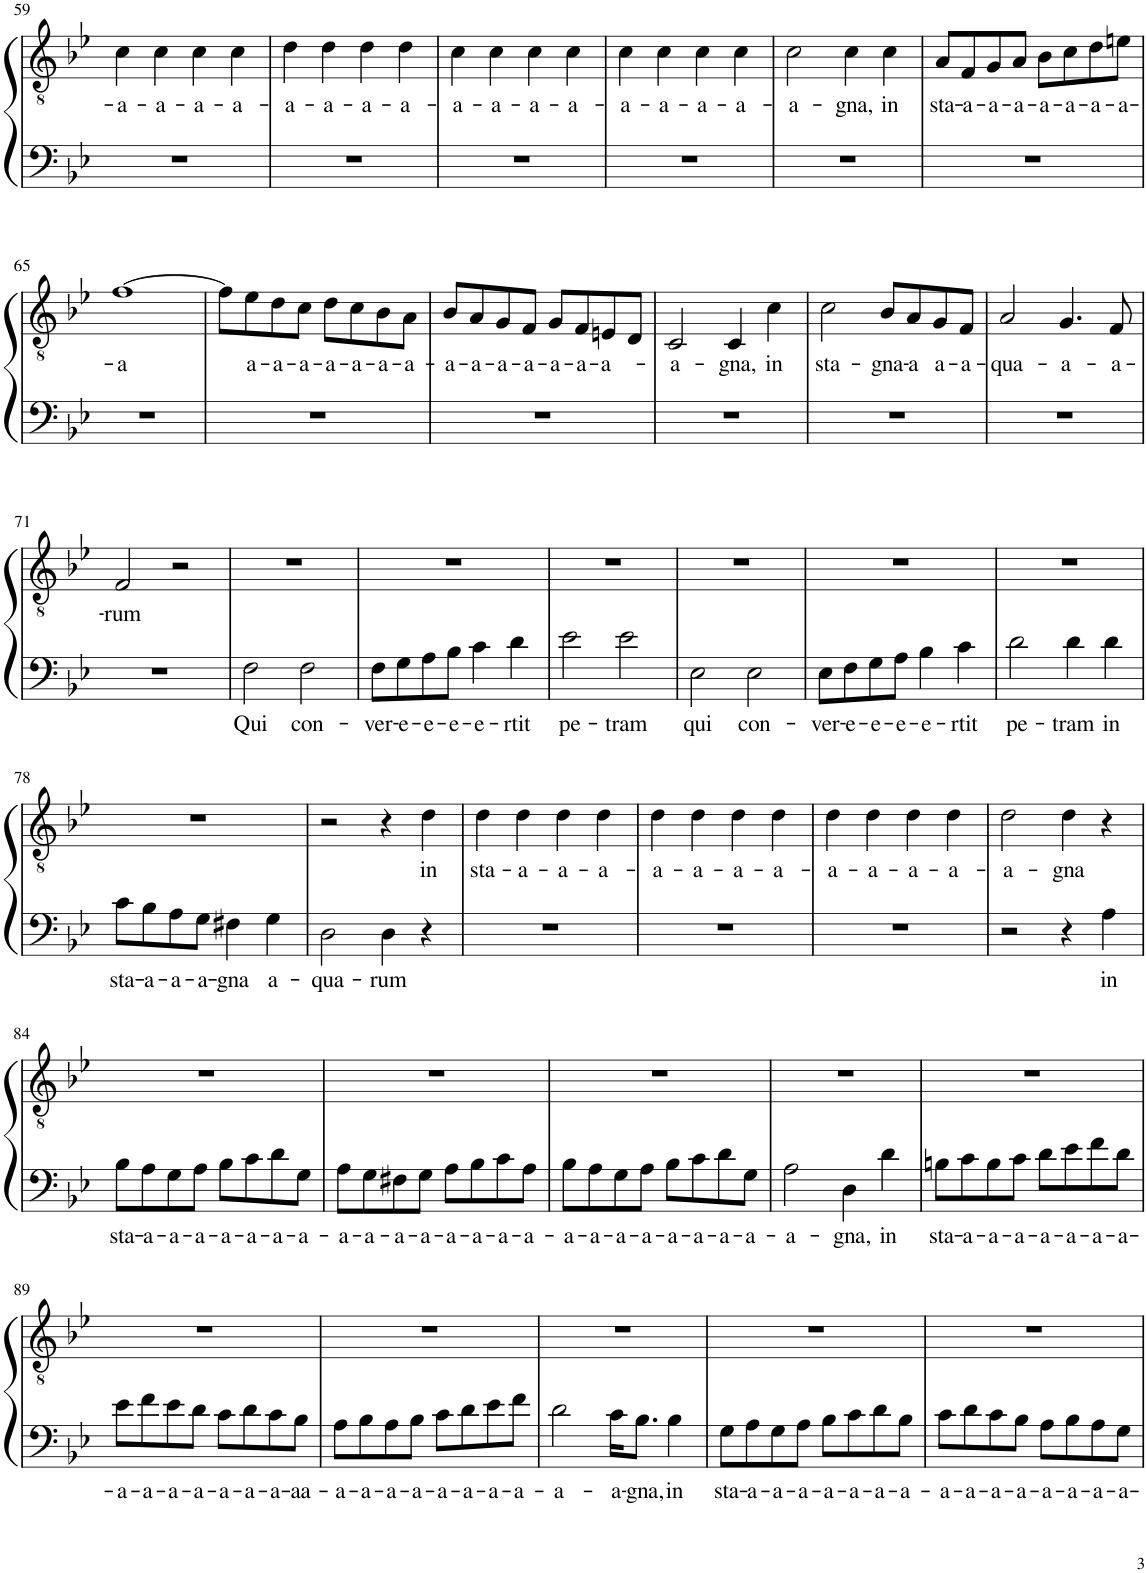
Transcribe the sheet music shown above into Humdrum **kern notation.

**kern	**text	**kern	**text
*part1	*part1	*part1	*part1
*staff2	*staff2	*staff1	*staff1
*I"Ténor	*	*	*
*I'Tén.	*	*	*
!!LO:PB:g=z
*clefF4	*	*clefGv2	*
*k[b-e-]	*	*k[b-e-]	*
*M4/4	*	*M4/4	*
=59	=59	=59	=59
!	!	!	!LO:LY:b
1r	.	4c\	-a-
!	!	!	!LO:LY:b
.	.	4c\	-a-
!	!	!	!LO:LY:b
.	.	4c\	-a-
!	!	!	!LO:LY:b
.	.	4c\	-a-
=60	=60	=60	=60
!	!	!	!LO:LY:b
1r	.	4d\	-a-
!	!	!	!LO:LY:b
.	.	4d\	-a-
!	!	!	!LO:LY:b
.	.	4d\	-a-
!	!	!	!LO:LY:b
.	.	4d\	-a-
=61	=61	=61	=61
!	!	!	!LO:LY:b
1r	.	4c\	-a-
!	!	!	!LO:LY:b
.	.	4c\	-a-
!	!	!	!LO:LY:b
.	.	4c\	-a-
!	!	!	!LO:LY:b
.	.	4c\	-a-
=62	=62	=62	=62
!	!	!	!LO:LY:b
1r	.	4c\	-a-
!	!	!	!LO:LY:b
.	.	4c\	-a-
!	!	!	!LO:LY:b
.	.	4c\	-a-
!	!	!	!LO:LY:b
.	.	4c\	-a-
=63	=63	=63	=63
!	!	!	!LO:LY:b
1r	.	2c\	-a-
!	!	!	!LO:LY:b
.	.	4c\	-gna,
!	!	!	!LO:LY:b
.	.	4c\	in
=64	=64	=64	=64
!	!	!	!LO:LY:b
1r	.	8A/L	sta-
!	!	!	!LO:LY:b
.	.	8F/	-a-
!	!	!	!LO:LY:b
.	.	8G/	-a-
!	!	!	!LO:LY:b
.	.	8A/J	-a-
!	!	!	!LO:LY:b
.	.	8B-\L	-a-
!	!	!	!LO:LY:b
.	.	8c\	-a-
!	!	!	!LO:LY:b
.	.	8d\	-a-
!	!	!	!LO:LY:b
.	.	8en\J	-a-
!!LO:LB:g=z
=65	=65	=65	=65
!	!	!	!LO:LY:b
1r	.	[1f	-a
=66	=66	=66	=66
1r	.	8f\L]	.
!	!	!	!LO:LY:b
.	.	8e-\	a-
!	!	!	!LO:LY:b
.	.	8d\	-a-
!	!	!	!LO:LY:b
.	.	8c\J	-a-
!	!	!	!LO:LY:b
.	.	8d\L	-a-
!	!	!	!LO:LY:b
.	.	8c\	-a-
!	!	!	!LO:LY:b
.	.	8B-\	-a-
!	!	!	!LO:LY:b
.	.	8A\J	-a-
=67	=67	=67	=67
!	!	!	!LO:LY:b
1r	.	8B-/L	-a-
!	!	!	!LO:LY:b
.	.	8A/	-a-
!	!	!	!LO:LY:b
.	.	8G/	-a-
!	!	!	!LO:LY:b
.	.	8F/J	-a-
!	!	!	!LO:LY:b
.	.	8G/L	-a-
!	!	!	!LO:LY:b
.	.	8F/	-a-
!	!	!	!LO:LY:b
.	.	8En/	-a-
.	.	8D/J	.
=68	=68	=68	=68
!	!	!	!LO:LY:b
1r	.	2C/	-a-
!	!	!	!LO:LY:b
.	.	4C/	-gna,
!	!	!	!LO:LY:b
.	.	4c\	in
=69	=69	=69	=69
!	!	!	!LO:LY:b
1r	.	2c\	sta-
!	!	!	!LO:LY:b
.	.	8B-/L	-gna-
!	!	!	!LO:LY:b
.	.	8A/	-a
!	!	!	!LO:LY:b
.	.	8G/	a-
!	!	!	!LO:LY:b
.	.	8F/J	-a-
=70	=70	=70	=70
!	!	!	!LO:LY:b
1r	.	2A/	-qua-
!	!	!	!LO:LY:b
.	.	4.G/	-a-
!	!	!	!LO:LY:b
.	.	8F/	-a-
!!LO:LB:g=z
=71	=71	=71	=71
!	!	!	!LO:LY:b
1r	.	2F/	-rum
.	.	2r	.
=72	=72	=72	=72
!	!LO:LY:b	!	!
2F\	Qui	1r	.
!	!LO:LY:b	!	!
2F\	con-	.	.
=73	=73	=73	=73
!	!LO:LY:b	!	!
8F\L	-ver-	1r	.
!	!LO:LY:b	!	!
8G\	-e-	.	.
!	!LO:LY:b	!	!
8A\	-e-	.	.
!	!LO:LY:b	!	!
8B-\J	-e-	.	.
!	!LO:LY:b	!	!
4c\	-e-	.	.
!	!LO:LY:b	!	!
4d\	-rtit	.	.
=74	=74	=74	=74
!	!LO:LY:b	!	!
2e-\	pe-	1r	.
!	!LO:LY:b	!	!
2e-\	-tram	.	.
=75	=75	=75	=75
!	!LO:LY:b	!	!
2E-\	qui	1r	.
!	!LO:LY:b	!	!
2E-\	con-	.	.
=76	=76	=76	=76
!	!LO:LY:b	!	!
8E-\L	-ver-	1r	.
!	!LO:LY:b	!	!
8F\	-e-	.	.
!	!LO:LY:b	!	!
8G\	-e-	.	.
!	!LO:LY:b	!	!
8A\J	-e-	.	.
!	!LO:LY:b	!	!
4B-\	-e-	.	.
!	!LO:LY:b	!	!
4c\	-rtit	.	.
=77	=77	=77	=77
!	!LO:LY:b	!	!
2d\	pe-	1r	.
!	!LO:LY:b	!	!
4d\	-tram	.	.
!	!LO:LY:b	!	!
4d\	in	.	.
!!LO:LB:g=z
=78	=78	=78	=78
!	!LO:LY:b	!	!
8c\L	sta-	1r	.
!	!LO:LY:b	!	!
8B-\	-a-	.	.
!	!LO:LY:b	!	!
8A\	-a-	.	.
!	!LO:LY:b	!	!
8G\J	-a-	.	.
!	!LO:LY:b	!	!
4F#X\	-gna	.	.
!	!LO:LY:b	!	!
4G\	a-	.	.
=79	=79	=79	=79
!	!LO:LY:b	!	!
2D\	-qua-	2r	.
!	!LO:LY:b	!	!
4D\	-rum	4r	.
!	!	!	!LO:LY:b
4r	.	4d\	in
=80	=80	=80	=80
!	!	!	!LO:LY:b
1r	.	4d\	sta-
!	!	!	!LO:LY:b
.	.	4d\	-a-
!	!	!	!LO:LY:b
.	.	4d\	-a-
!	!	!	!LO:LY:b
.	.	4d\	-a-
=81	=81	=81	=81
!	!	!	!LO:LY:b
1r	.	4d\	-a-
!	!	!	!LO:LY:b
.	.	4d\	-a-
!	!	!	!LO:LY:b
.	.	4d\	-a-
!	!	!	!LO:LY:b
.	.	4d\	-a-
=82	=82	=82	=82
!	!	!	!LO:LY:b
1r	.	4d\	-a-
!	!	!	!LO:LY:b
.	.	4d\	-a-
!	!	!	!LO:LY:b
.	.	4d\	-a-
!	!	!	!LO:LY:b
.	.	4d\	-a-
=83	=83	=83	=83
!	!	!	!LO:LY:b
2r	.	2d\	-a-
!	!	!	!LO:LY:b
4r	.	4d\	-gna
!	!LO:LY:b	!	!
4A\	in	4r	.
!!LO:LB:g=z
=84	=84	=84	=84
!	!LO:LY:b	!	!
8B-\L	sta-	1r	.
!	!LO:LY:b	!	!
8A\	-a-	.	.
!	!LO:LY:b	!	!
8G\	-a-	.	.
!	!LO:LY:b	!	!
8A\J	-a-	.	.
!	!LO:LY:b	!	!
8B-\L	-a-	.	.
!	!LO:LY:b	!	!
8c\	-a-	.	.
!	!LO:LY:b	!	!
8d\	-a-	.	.
!	!LO:LY:b	!	!
8G\J	-a-	.	.
=85	=85	=85	=85
!	!LO:LY:b	!	!
8A\L	-a-	1r	.
!	!LO:LY:b	!	!
8G\	-a-	.	.
!	!LO:LY:b	!	!
8F#X\	-a-	.	.
!	!LO:LY:b	!	!
8G\J	-a-	.	.
!	!LO:LY:b	!	!
8A\L	-a-	.	.
!	!LO:LY:b	!	!
8B-\	-a-	.	.
!	!LO:LY:b	!	!
8c\	-a-	.	.
!	!LO:LY:b	!	!
8A\J	-a-	.	.
=86	=86	=86	=86
!	!LO:LY:b	!	!
8B-\L	-a-	1r	.
!	!LO:LY:b	!	!
8A\	-a-	.	.
!	!LO:LY:b	!	!
8G\	-a-	.	.
!	!LO:LY:b	!	!
8A\J	-a-	.	.
!	!LO:LY:b	!	!
8B-\L	-a-	.	.
!	!LO:LY:b	!	!
8c\	-a-	.	.
!	!LO:LY:b	!	!
8d\	-a-	.	.
!	!LO:LY:b	!	!
8G\J	-a-	.	.
=87	=87	=87	=87
!	!LO:LY:b	!	!
2A\	-a-	1r	.
!	!LO:LY:b	!	!
4D\	-gna,	.	.
!	!LO:LY:b	!	!
4d\	in	.	.
=88	=88	=88	=88
!	!LO:LY:b	!	!
8Bn\L	sta-	1r	.
!	!LO:LY:b	!	!
8c\	-a-	.	.
!	!LO:LY:b	!	!
8B\	-a-	.	.
!	!LO:LY:b	!	!
8c\J	-a-	.	.
!	!LO:LY:b	!	!
8d\L	-a-	.	.
!	!LO:LY:b	!	!
8e-\	-a-	.	.
!	!LO:LY:b	!	!
8f\	-a-	.	.
!	!LO:LY:b	!	!
8d\J	-a-	.	.
!!LO:LB:g=z
=89	=89	=89	=89
!	!LO:LY:b	!	!
8e-\L	-a-	1r	.
!	!LO:LY:b	!	!
8f\	-a-	.	.
!	!LO:LY:b	!	!
8e-\	-a-	.	.
!	!LO:LY:b	!	!
8d\J	-a-	.	.
!	!LO:LY:b	!	!
8c\L	-a-	.	.
!	!LO:LY:b	!	!
8d\	-a-	.	.
!	!LO:LY:b	!	!
8c\	-a-	.	.
!	!LO:LY:b	!	!
8B-\J	-aa-	.	.
=90	=90	=90	=90
!	!LO:LY:b	!	!
8A\L	-a-	1r	.
!	!LO:LY:b	!	!
8B-\	-a-	.	.
!	!LO:LY:b	!	!
8A\	-a-	.	.
!	!LO:LY:b	!	!
8B-\J	-a-	.	.
!	!LO:LY:b	!	!
8c\L	-a-	.	.
!	!LO:LY:b	!	!
8d\	-a-	.	.
!	!LO:LY:b	!	!
8e-\	-a-	.	.
!	!LO:LY:b	!	!
8f\J	-a-	.	.
=91	=91	=91	=91
!	!LO:LY:b	!	!
2d\	-a-	1r	.
!	!LO:LY:b	!	!
16c\KL	-a-	.	.
!	!LO:LY:b	!	!
8.B-\J	-gna,	.	.
!	!LO:LY:b	!	!
4B-\	in	.	.
=92	=92	=92	=92
!	!LO:LY:b	!	!
8G\L	sta-	1r	.
!	!LO:LY:b	!	!
8A\	-a-	.	.
!	!LO:LY:b	!	!
8G\	-a-	.	.
!	!LO:LY:b	!	!
8A\J	-a-	.	.
!	!LO:LY:b	!	!
8B-\L	-a-	.	.
!	!LO:LY:b	!	!
8c\	-a-	.	.
!	!LO:LY:b	!	!
8d\	-a-	.	.
!	!LO:LY:b	!	!
8B-\J	-a-	.	.
=93	=93	=93	=93
!	!LO:LY:b	!	!
8c\L	-a-	1r	.
!	!LO:LY:b	!	!
8d\	-a-	.	.
!	!LO:LY:b	!	!
8c\	-a-	.	.
!	!LO:LY:b	!	!
8B-\J	-a-	.	.
!	!LO:LY:b	!	!
8A\L	-a-	.	.
!	!LO:LY:b	!	!
8B-\	-a-	.	.
!	!LO:LY:b	!	!
8A\	-a-	.	.
!	!LO:LY:b	!	!
8G\J	-a-	.	.
=	=	=	=
*-	*-	*-	*-
